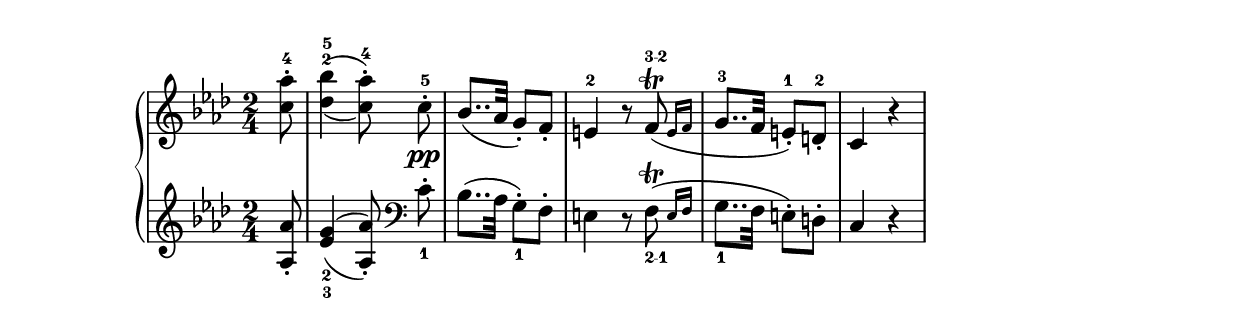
%% DO NOT EDIT this file manually; it is automatically
%% generated from LSR http://lsr.dsi.unimi.it
%% Make any changes in LSR itself, or in Documentation/snippets/new/ ,
%% and then run scripts/auxiliar/makelsr.py
%%
%% This file is in the public domain.
\version "2.17.20"

\header {
  lsrtags = "headword"

  texidoc = "
NR 1.7 Editorial annotations

Beethoven, Op. 31, No. 3 Piano sonata 18, Movt II, Scherzo Measures 9 -
14

"
  doctitle = "Editorial headword"
} % begin verbatim

\include "english.ly"

% NR 1.7 Editorial annotations

% Beethoven, Op. 31, No. 3
% Piano sonata 18, Movt II, Scherzo
% Measures 9 - 14

\new PianoStaff <<

  % RH Staff
  \new Staff {
    \clef treble
    \key af \major
    \time 2/4
    \set Staff.fingeringOrientations = #'(up)
    \set Score.currentBarNumber = #9
    \partial 8
    <af''-4 c''>8 \staccato
    |
    \set doubleSlurs = ##t
    <bf''-5 df''-2>4 (
    <af''-4 c''>8 \staccato )
    \noBeam
    c''8-5 \staccato \pp
    |
    \set doubleSlurs = ##f
    bf'8.. (
    af'32
    g'8 ) \staccato
    f'8 \staccato
    |
    e'4-2
    r8
    \once \override Script.script-priority = #-100
    \afterGrace
    f'8 ( \trill ^ \markup { \finger "3-2" }
    { e'16 [ f'16 ] }
    |
    g'8..-3
    f'32
    e'8-1 ) \staccato
    d'8-2 \staccato
    |
    c'4
    r4
  }

  % LH Staff
  \new Staff {
    \key af \major
    \clef treble
    \override Fingering.direction = #down
    \set Staff.fingeringOrientations = #'(down)
    \partial 8
    <af' af>8 \staccato
    \set doubleSlurs = ##t
    <g'-2 ef'-3>4 (
    <af' af>8 ) \staccato
    \noBeam
    \clef bass
    c'8-1 \staccato
    |
    \set doubleSlurs = ##f
    bf8.. (
    af32
    g8-1 ) \staccato
    f8 \staccato
    |
    e4
    r8
    \afterGrace
    f8 ( \trill _ \markup { \finger "2-1" }
    { e16 [ f16 ] }
    |
    g8..-1
    f32
    e8 ) \staccato
    d8 \staccato
    |
    c4
    r4
  }
>>
